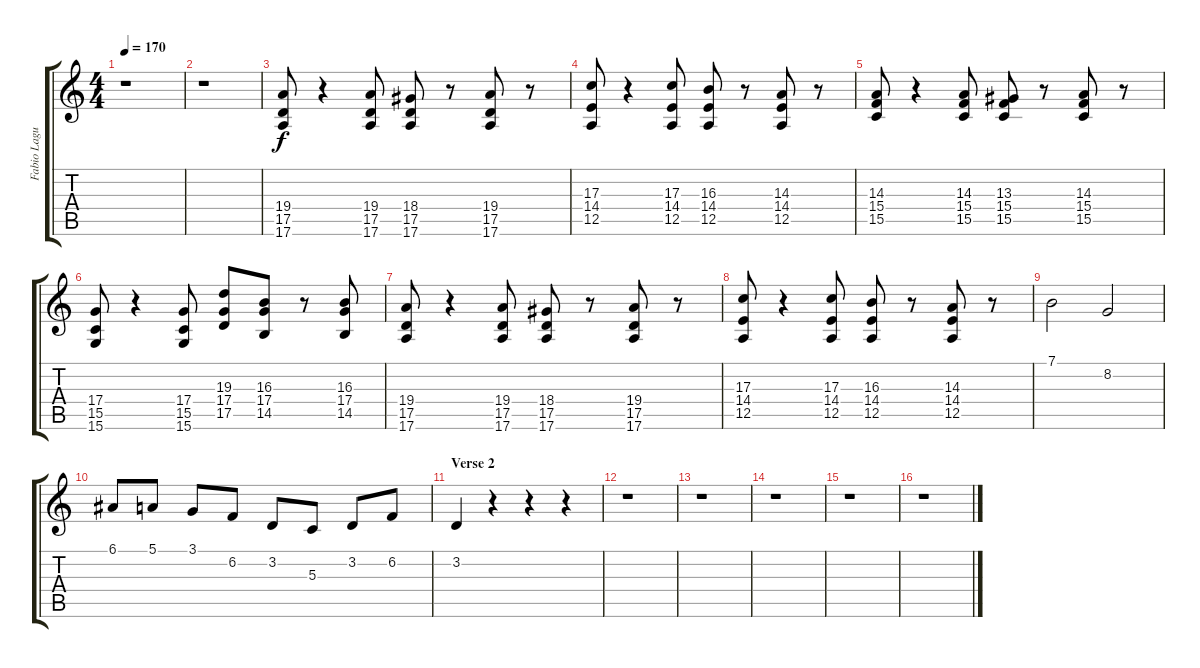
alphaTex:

\track ("Fabio Laguna" "Fabio Lagu") {instrument stringensemble1}
\staff {score tabs}
\tuning (E4 B3 G3 D3 A2 E2) {hide}
\ts (4 4)
\tempo 170
\clef g2
\ks c
r.1{dy f} |
r.1 |
(19.4 17.5 17.6).8 r.4 (19.4 17.5 17.6).8 (18.4 17.5 17.6).8 r.8 (19.4 17.5 17.6).8 r.8 |
(17.3 14.4 12.5).8 r.4 (17.3 14.4 12.5).8 (16.3 14.4 12.5).8 r.8 (14.3 14.4 12.5).8 r.8 |
(14.3 15.4 15.5).8 r.4 (14.3 15.4 15.5).8 (13.3 15.4 15.5).8 r.8 (14.3 15.4 15.5).8 r.8 |
(17.4 15.5 15.6).8 r.4 (17.4 15.5 15.6).8 (19.3 17.4 17.5).8 (16.3 17.4 14.5).8 r.8 (16.3 17.4 14.5).8 |
(19.4 17.5 17.6).8 r.4 (19.4 17.5 17.6).8 (18.4 17.5 17.6).8 r.8 (19.4 17.5 17.6).8 r.8 |
(17.3 14.4 12.5).8 r.4 (17.3 14.4 12.5).8 (16.3 14.4 12.5).8 r.8 (14.3 14.4 12.5).8 r.8 |
7.1.2 8.2.2 |
6.1.8 5.1.8 3.1.8 6.2.8 3.2.8 5.3.8 3.2.8 6.2.8 |
\section ("" "Verse 2")
3.2.4 r.4 r.4 r.4 |
r.1 |
r.1 |
r.1 |
r.1 |
r.1
